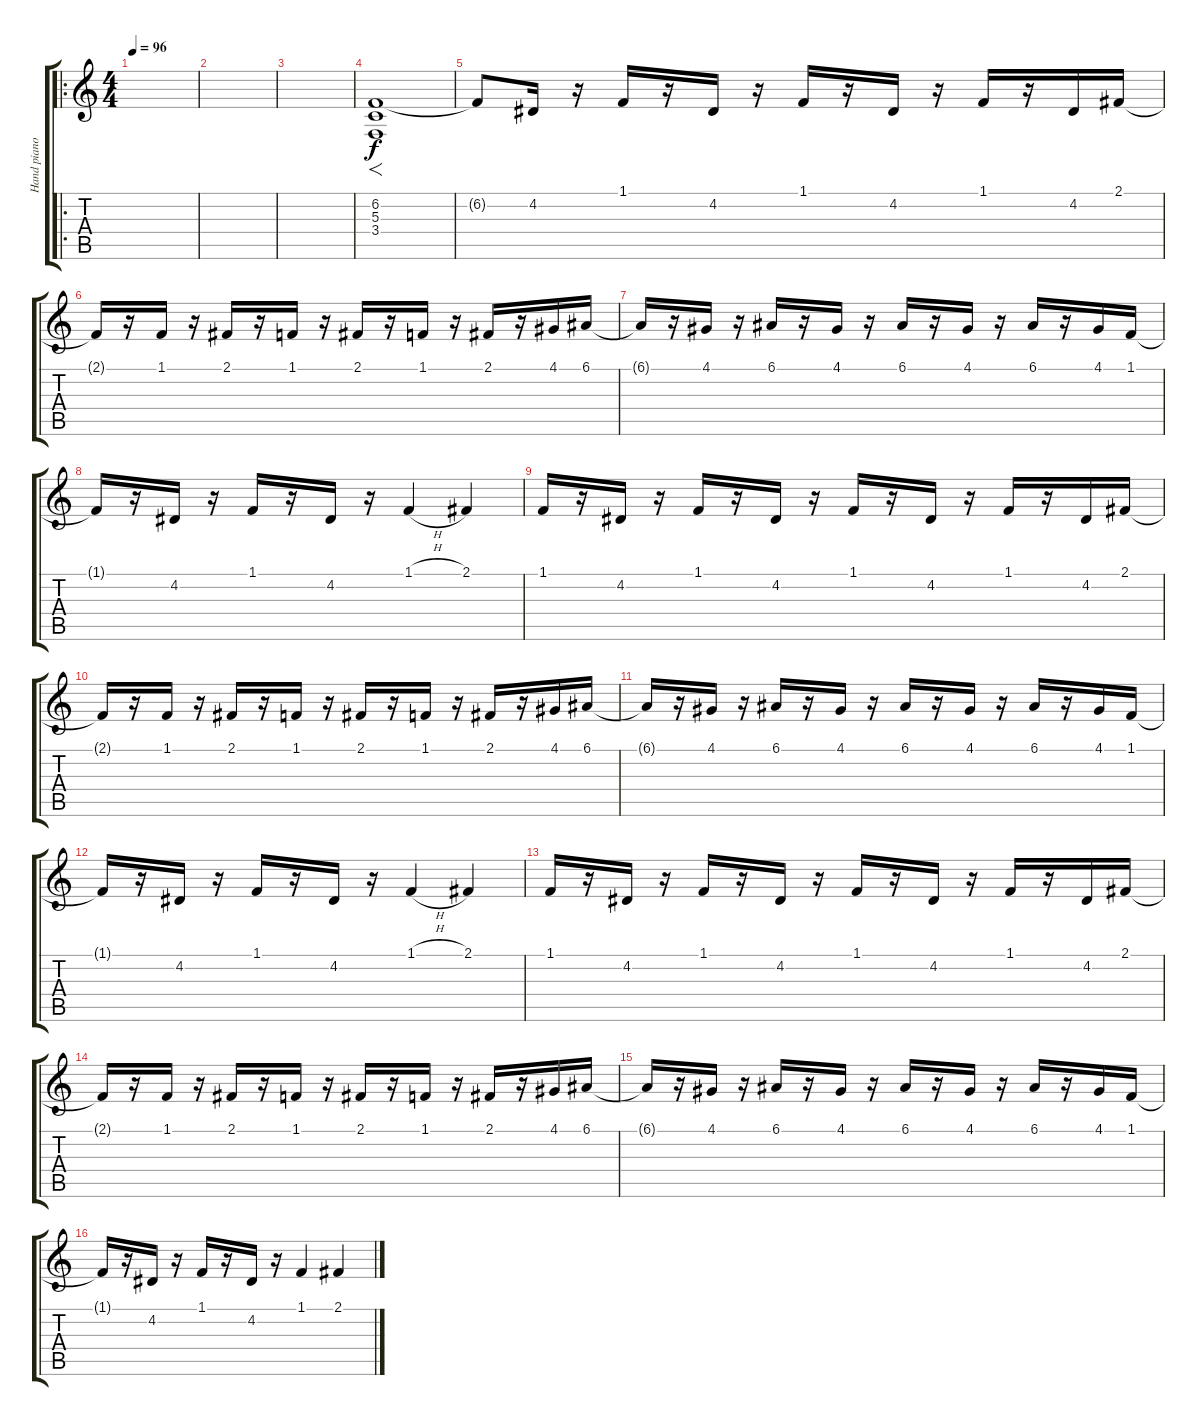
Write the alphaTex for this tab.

\track ("Hand piano" "Hand piano") {instrument lead2sawtooth}
\staff {score tabs}
\tuning (E4 B3 G3 D3 A2 E2) {hide}
\ro
\ts (4 4)
\tempo 96
\clef g2
\ks c
|
|
|
(6.2 5.3 3.4).1{f} |
6.2{t}.8 4.2.16 r.16 1.1.16 r.16 4.2.16 r.16 1.1.16 r.16 4.2.16 r.16 1.1.16 r.16 4.2.16 2.1.16 |
2.1{t}.16 r.16 1.1.16 r.16 2.1.16 r.16 1.1.16 r.16 2.1.16 r.16 1.1.16 r.16 2.1.16 r.16 4.1.16 6.1.16 |
6.1{t}.16 r.16 4.1.16 r.16 6.1.16 r.16 4.1.16 r.16 6.1.16 r.16 4.1.16 r.16 6.1.16 r.16 4.1.16 1.1.16 |
1.1{t}.16 r.16 4.2.16 r.16 1.1.16 r.16 4.2.16 r.16 1.1{h}.4 2.1.4 |
1.1.16 r.16 4.2.16 r.16 1.1.16 r.16 4.2.16 r.16 1.1.16 r.16 4.2.16 r.16 1.1.16 r.16 4.2.16 2.1.16 |
2.1{t}.16 r.16 1.1.16 r.16 2.1.16 r.16 1.1.16 r.16 2.1.16 r.16 1.1.16 r.16 2.1.16 r.16 4.1.16 6.1.16 |
6.1{t}.16 r.16 4.1.16 r.16 6.1.16 r.16 4.1.16 r.16 6.1.16 r.16 4.1.16 r.16 6.1.16 r.16 4.1.16 1.1.16 |
1.1{t}.16 r.16 4.2.16 r.16 1.1.16 r.16 4.2.16 r.16 1.1{h}.4 2.1.4 |
1.1.16 r.16 4.2.16 r.16 1.1.16 r.16 4.2.16 r.16 1.1.16 r.16 4.2.16 r.16 1.1.16 r.16 4.2.16 2.1.16 |
2.1{t}.16 r.16 1.1.16 r.16 2.1.16 r.16 1.1.16 r.16 2.1.16 r.16 1.1.16 r.16 2.1.16 r.16 4.1.16 6.1.16 |
6.1{t}.16 r.16 4.1.16 r.16 6.1.16 r.16 4.1.16 r.16 6.1.16 r.16 4.1.16 r.16 6.1.16 r.16 4.1.16 1.1.16 |
1.1{t}.16 r.16 4.2.16 r.16 1.1.16 r.16 4.2.16 r.16 1.1.4 2.1.4
